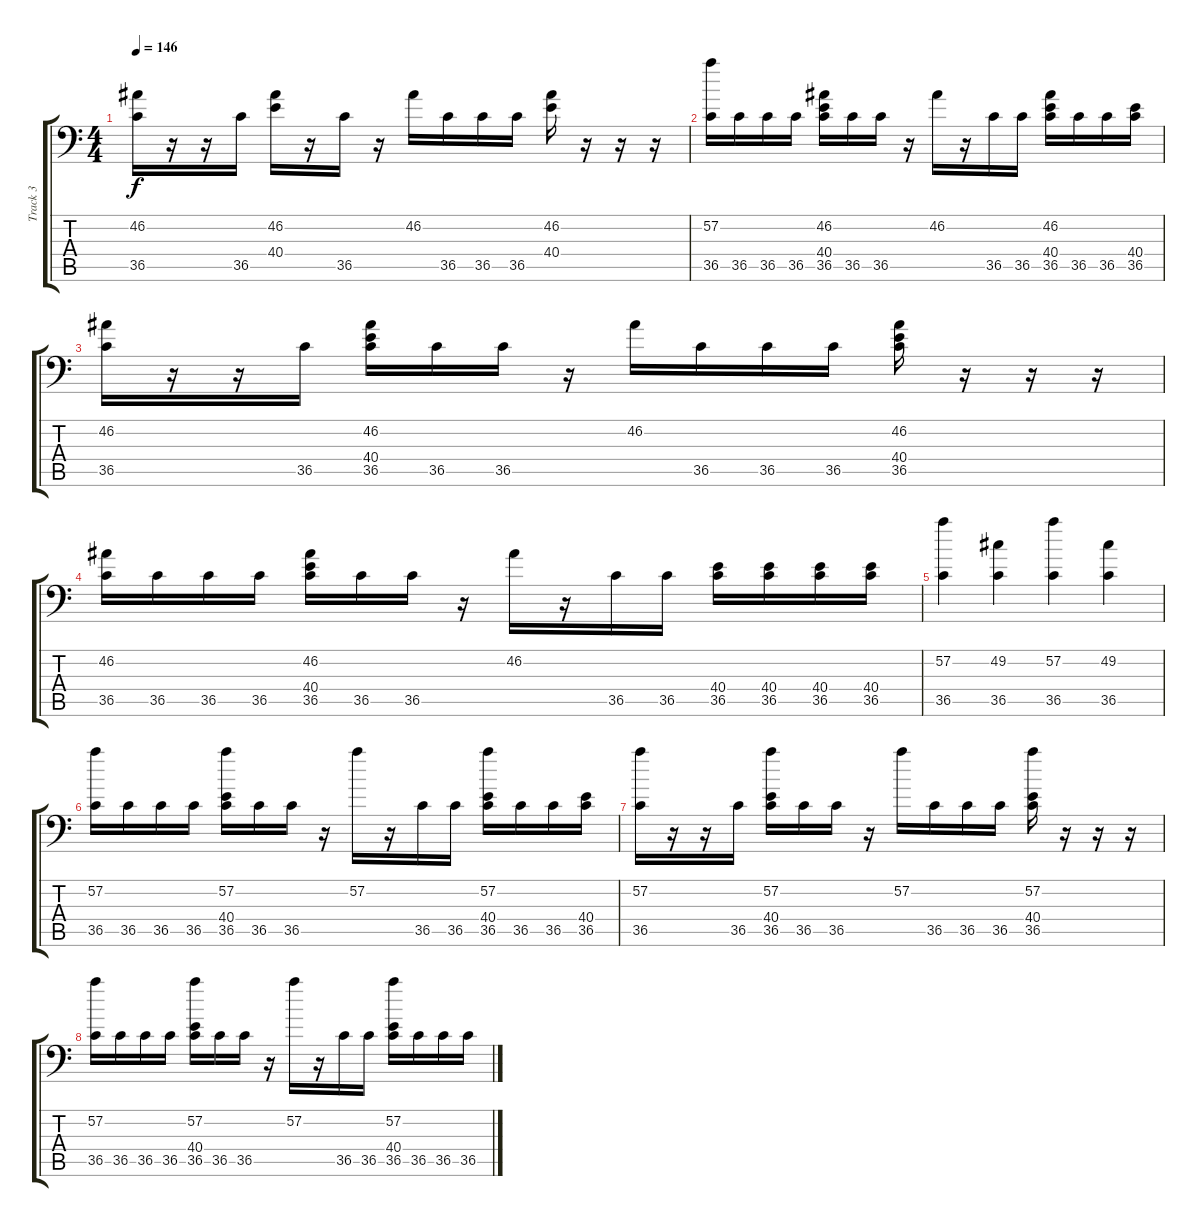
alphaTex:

\track ("Track 3" "Track 3") {instrument acousticgrandpiano}
\staff {score tabs}
\tuning (C-1 C-1 C-1 C-1 C-1 C-1) {hide}
\ts (4 4)
\tempo 146
\clef f4
\ks c
(46.2 36.5).16{dy f} r.16 r.16 36.5.16 (46.2 40.4).16 r.16 36.5.16 r.16 46.2.16 36.5.16 36.5.16 36.5.16 (46.2 40.4).16 r.16 r.16 r.16 |
(57.2 36.5).16 36.5.16 36.5.16 36.5.16 (46.2 40.4 36.5).16 36.5.16 36.5.16 r.16 46.2.16 r.16 36.5.16 36.5.16 (46.2 40.4 36.5).16 36.5.16 36.5.16 (40.4 36.5).16 |
(46.2 36.5).16 r.16 r.16 36.5.16 (46.2 40.4 36.5).16 36.5.16 36.5.16 r.16 46.2.16 36.5.16 36.5.16 36.5.16 (46.2 40.4 36.5).16 r.16 r.16 r.16 |
(46.2 36.5).16 36.5.16 36.5.16 36.5.16 (46.2 40.4 36.5).16 36.5.16 36.5.16 r.16 46.2.16 r.16 36.5.16 36.5.16 (40.4 36.5).16 (40.4 36.5).16 (40.4 36.5).16 (40.4 36.5).16 |
(57.2 36.5).4 (49.2 36.5).4 (57.2 36.5).4 (49.2 36.5).4 |
(57.2 36.5).16 36.5.16 36.5.16 36.5.16 (57.2 40.4 36.5).16 36.5.16 36.5.16 r.16 57.2.16 r.16 36.5.16 36.5.16 (57.2 40.4 36.5).16 36.5.16 36.5.16 (40.4 36.5).16 |
(57.2 36.5).16 r.16 r.16 36.5.16 (57.2 40.4 36.5).16 36.5.16 36.5.16 r.16 57.2.16 36.5.16 36.5.16 36.5.16 (57.2 40.4 36.5).16 r.16 r.16 r.16 |
(57.2 36.5).16 36.5.16 36.5.16 36.5.16 (57.2 40.4 36.5).16 36.5.16 36.5.16 r.16 57.2.16 r.16 36.5.16 36.5.16 (57.2 40.4 36.5).16 36.5.16 36.5.16 36.5.16
